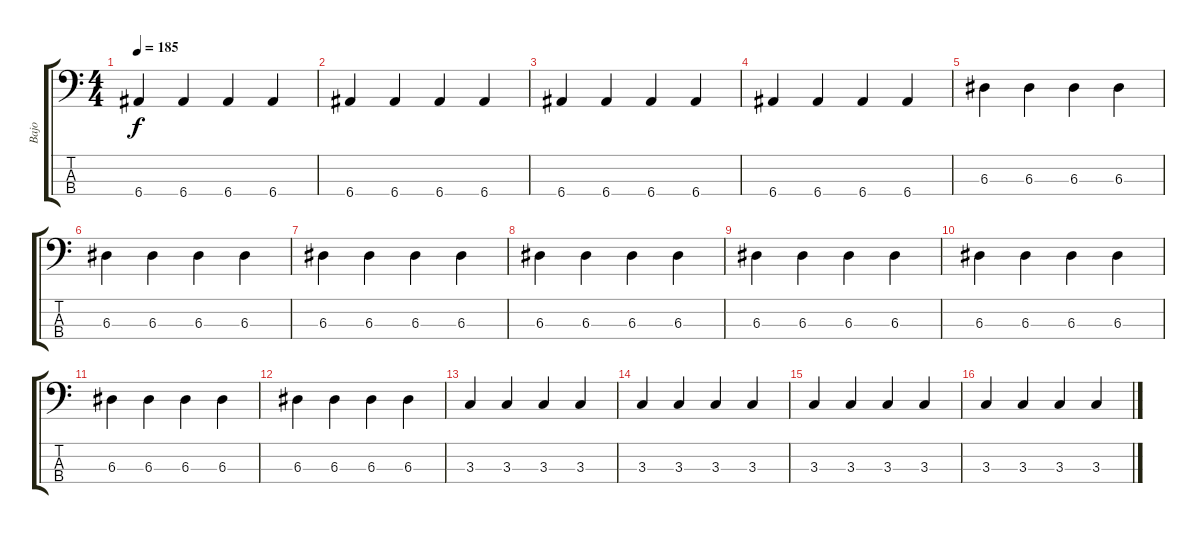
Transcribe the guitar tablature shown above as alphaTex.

\track ("Bajo" "Bajo") {instrument electricbassfinger}
\staff {score tabs}
\tuning (G2 D2 A1 E1) {hide}
\ts (4 4)
\tempo 185
\clef f4
\ks c
6.4.4{dy f} 6.4.4 6.4.4 6.4.4 |
6.4.4 6.4.4 6.4.4 6.4.4 |
6.4.4 6.4.4 6.4.4 6.4.4 |
6.4.4 6.4.4 6.4.4 6.4.4 |
6.3.4 6.3.4 6.3.4 6.3.4 |
6.3.4 6.3.4 6.3.4 6.3.4 |
6.3.4 6.3.4 6.3.4 6.3.4 |
6.3.4 6.3.4 6.3.4 6.3.4 |
6.3.4 6.3.4 6.3.4 6.3.4 |
6.3.4 6.3.4 6.3.4 6.3.4 |
6.3.4 6.3.4 6.3.4 6.3.4 |
6.3.4 6.3.4 6.3.4 6.3.4 |
3.3.4 3.3.4 3.3.4 3.3.4 |
3.3.4 3.3.4 3.3.4 3.3.4 |
3.3.4 3.3.4 3.3.4 3.3.4 |
3.3.4 3.3.4 3.3.4 3.3.4
